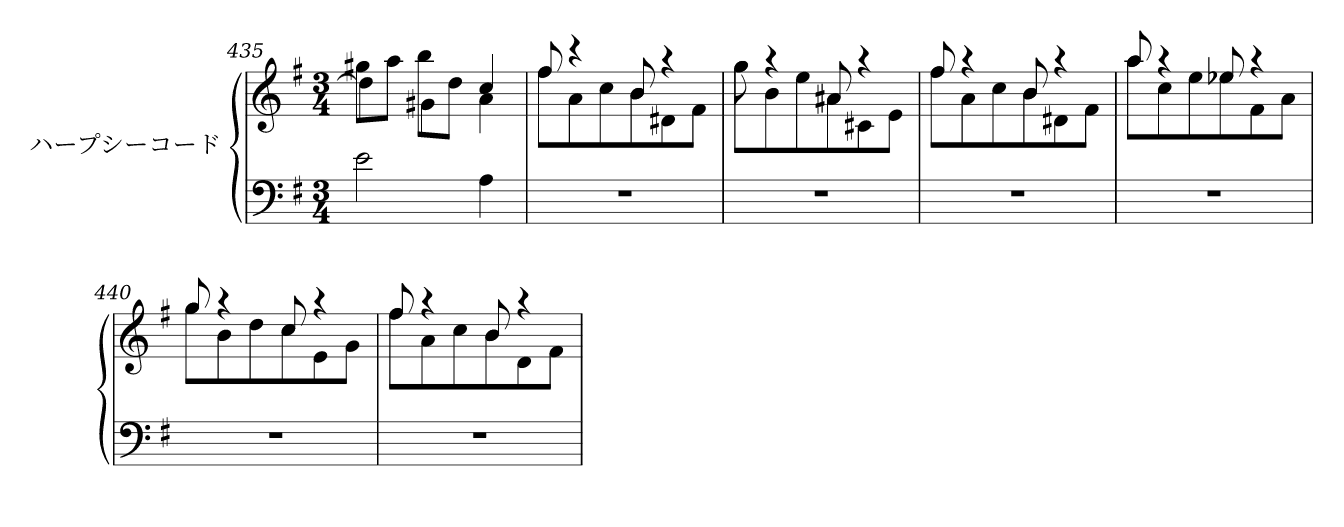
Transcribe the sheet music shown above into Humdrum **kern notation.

**kern	**kern
*part1	*part1
*staff2	*staff1
*I"ハープシーコード	*
*clefF4	*clefG2
*k[f#]	*k[f#]
*M3/4	*M3/4
=435	=435
*	*^
2e\	8gg#X\L	4dd\]
.	8aa\J	.
.	8bb\L	4g#X\
.	8dd\J	.
4A\	4cc/	4a\
!!LO:LB:g=z	!!
=436	=436	=436
2.r	8ff#/	8ff#\L
.	4rccc	8a\
.	.	8cc\
.	8b/	8b\
.	4raa	8d#X\
.	.	8f#\J
=437	=437	=437
2.r	8gg\	8gg\L
.	4raa	8b\
.	.	8ee\
.	8a#X/	8a#X\
.	4raa	8c#X\
.	.	8e\J
=438	=438	=438
2.r	8ff#/	8ff#\L
.	4raa	8a\
.	.	8cc\
.	8b/	8b\
.	4raa	8d#X\
.	.	8f#\J
=439	=439	=439
2.r	8aa/	8aa\L
.	4raa	8cc\
.	.	8ee\
.	8ee-X/	8ee-X\
.	4raa	8f#\
.	.	8a\J
=440	=440	=440
2.r	8gg/	8gg\L
.	4raa	8b\
.	.	8dd\
.	8cc/	8cc\
.	4raa	8e\
.	.	8g\J
!!LO:LB:g=z	!!
=441	=441	=441
2.r	8ff#/	8ff#\L
.	4raa	8a\
.	.	8cc\
.	8b/	8b\
.	4raa	8d\
.	.	8f#\J
*	*v	*v
=	=
*-	*-
